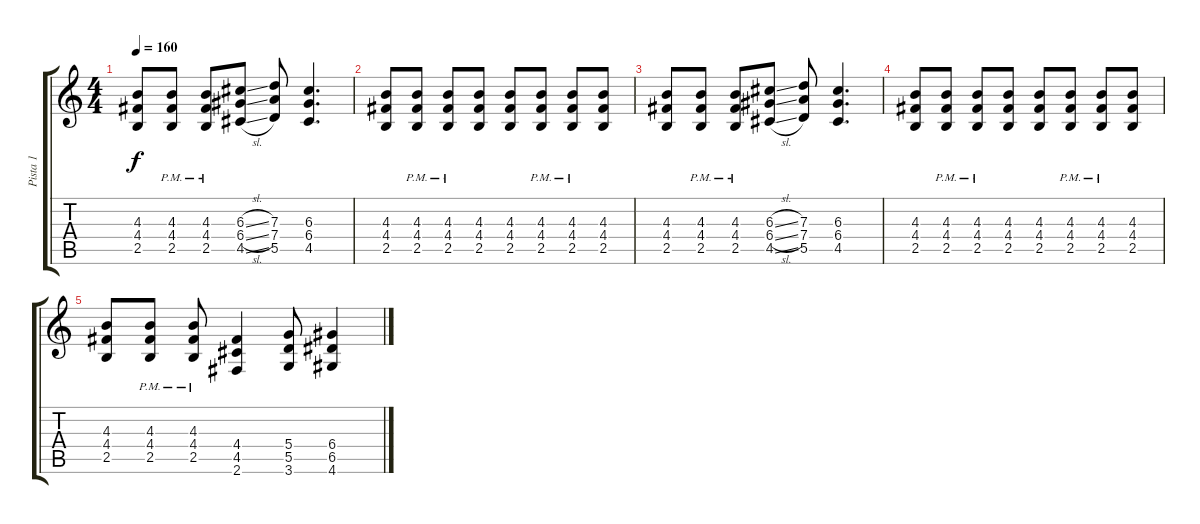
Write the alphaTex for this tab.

\track ("Pista 1" "Pista 1") {instrument distortionguitar}
\staff {score tabs}
\tuning (E4 B3 G3 D3 A2 E2) {hide}
\ts (4 4)
\tempo 160
\clef g2
\ks c
(4.3 4.4 2.5).8{dy f} (4.3{pm} 4.4{pm} 2.5{pm}).8 (4.3{pm} 4.4{pm} 2.5{pm}).8 (6.3{sl} 6.4{sl} 4.5{sl}).8 (7.3 7.4 5.5).8 (6.3 6.4 4.5).4{d} |
(4.3 4.4 2.5).8{volume 0} (4.3{pm} 4.4{pm} 2.5{pm}).8 (4.3{pm} 4.4{pm} 2.5{pm}).8 (4.3 4.4 2.5).8 (4.3 4.4 2.5).8 (4.3{pm} 4.4{pm} 2.5{pm}).8 (4.3{pm} 4.4{pm} 2.5{pm}).8 (4.3 4.4 2.5).8 |
(4.3 4.4 2.5).8 (4.3{pm} 4.4{pm} 2.5{pm}).8 (4.3{pm} 4.4{pm} 2.5{pm}).8 (6.3{sl} 6.4{sl} 4.5{sl}).8 (7.3 7.4 5.5).8 (6.3 6.4 4.5).4{d} |
(4.3 4.4 2.5).8 (4.3{pm} 4.4{pm} 2.5{pm}).8 (4.3{pm} 4.4{pm} 2.5{pm}).8 (4.3 4.4 2.5).8 (4.3 4.4 2.5).8 (4.3{pm} 4.4{pm} 2.5{pm}).8 (4.3{pm} 4.4{pm} 2.5{pm}).8 (4.3 4.4 2.5).8 |
(4.3 4.4 2.5).8 (4.3{pm} 4.4{pm} 2.5{pm}).8 (4.3{pm} 4.4{pm} 2.5{pm}).8 (4.4 4.5 2.6).4 (5.4 5.5 3.6).8 (6.4 6.5 4.6).4
